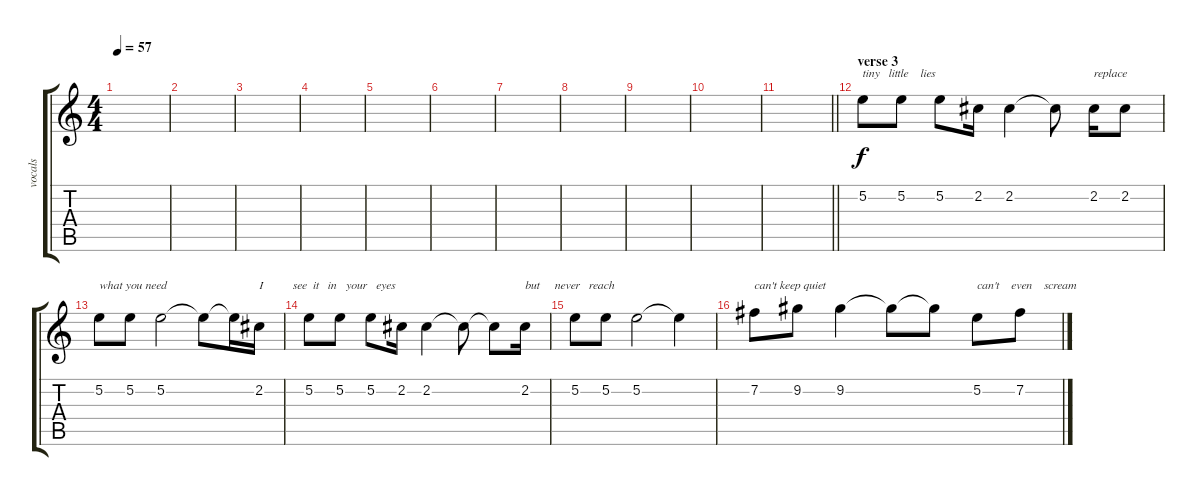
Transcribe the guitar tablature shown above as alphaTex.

\track ("vocals" "vocals") {instrument electricguitarjazz}
\staff {score tabs}
\tuning (E4 B3 G3 D3 A2 E2) {hide}
\ts (4 4)
\tempo 57
\clef g2
\ks c
|
|
|
|
|
|
|
|
|
|
\barLineRight lightlight
|
\section ("" "verse 3")
5.2.8{txt "tiny   little    lies"} 5.2.8 5.2.8 2.2.16 2.2.4 2.2{t}.8 2.2.16{txt "replace"} 2.2.8 |
5.2.8{txt "what you need"} 5.2.8 5.2.2 5.2{t}.8 5.2{t}.16 2.2.16{txt "I          see  it   in   your   eyes"} |
5.2.8 5.2.8 5.2.8 2.2.16 2.2.4 2.2{t}.8 2.2{t}.8 2.2.16{txt "but     never   reach"} |
5.2.8 5.2.8 5.2.2 5.2{t}.4 |
7.2.8{txt "can't keep quiet"} 9.2.8 9.2.4 9.2{t}.8 9.2{t}.8 5.2.8{txt "can't    even    scream"} 7.2.8
